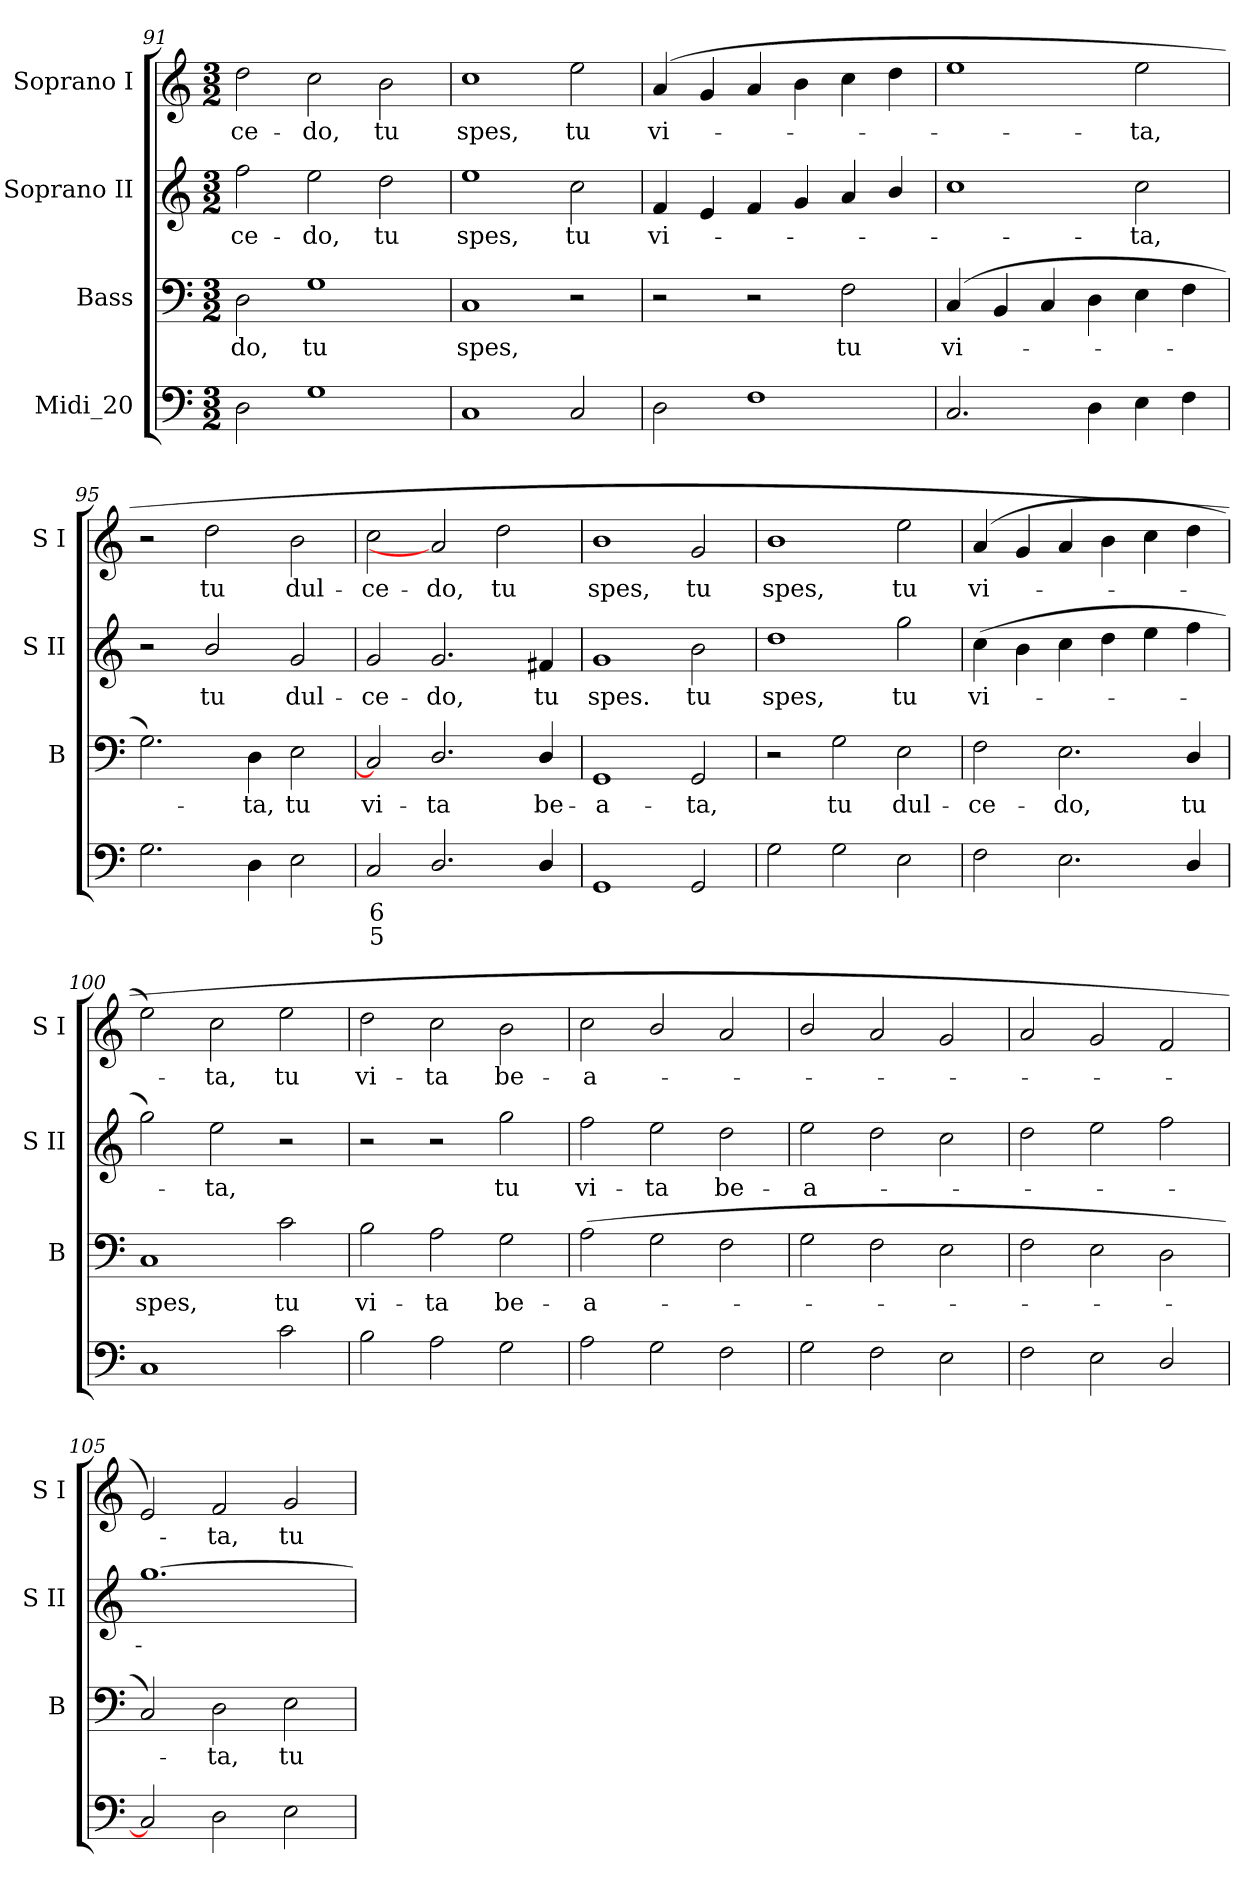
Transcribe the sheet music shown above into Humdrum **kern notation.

**kern	**text	**text	**kern	**text	**kern	**text	**kern	**text
*part4	*part4	*part4	*part3	*part3	*part2	*part2	*part1	*part1
*staff4	*staff4	*staff4	*staff3	*staff3	*staff2	*staff2	*staff1	*staff1
*I"Midi_20	*	*	*I"Bass	*	*I"Soprano II	*	*I"Soprano I	*
*	*	*	*I'B	*	*I'S II	*	*I'S I	*
*clefF4	*	*	*clefF4	*	*clefG2	*	*clefG2	*
*k[]	*	*	*k[]	*	*k[]	*	*k[]	*
*C:	*	*	*C:	*	*C:	*	*C:	*
*M3/2	*	*	*M3/2	*	*M3/2	*	*M3/2	*
=91	=91	=91	=91	=91	=91	=91	=91	=91
!	!	!	!	!LO:LY:b	!	!LO:LY:b	!	!LO:LY:b
2D	.	.	2D	-do,	2ff	-ce-	2dd	-ce-
!	!	!	!	!LO:LY:b	!	!LO:LY:b	!	!LO:LY:b
1G	.	.	1G	tu	2ee	-do,	2cc	-do,
!	!	!	!	!	!	!LO:LY:b	!	!LO:LY:b
.	.	.	.	.	2dd	tu	2b	tu
=92	=92	=92	=92	=92	=92	=92	=92	=92
!	!	!	!	!LO:LY:b	!	!LO:LY:b	!	!LO:LY:b
1C	.	.	1C	spes,	1ee	spes,	1cc	spes,
!	!	!	!	!	!	!LO:LY:b	!	!LO:LY:b
2C	.	.	2r	.	2cc	tu	2ee	tu
=93	=93	=93	=93	=93	=93	=93	=93	=93
!	!	!	!	!	!	!LO:LY:b	!	!LO:LY:b
2D	.	.	2r	.	4f	vi-	(<4a	vi-
.	.	.	.	.	4e	.	4g	.
1F	.	.	2r	.	4f	.	4a	.
.	.	.	.	.	4g	.	4b	.
!	!	!	!	!LO:LY:b	!	!	!	!
.	.	.	2F	tu	4a	.	4cc	.
.	.	.	.	.	4b/	.	4dd	.
!!LO:LB:g=z
=94	=94	=94	=94	=94	=94	=94	=94	=94
!	!	!	!	!LO:LY:b	!	!	!	!
2.C	.	.	(>4C	vi-	1cc	.	1ee	.
.	.	.	4BB	.	.	.	.	.
.	.	.	4C	.	.	.	.	.
4D	.	.	4D	.	.	.	.	.
!	!	!	!	!	!	!LO:LY:b	!	!LO:LY:b
4E	.	.	4E	.	2cc	ta,	2ee	ta,
4F	.	.	4F	.	.	.	.	.
=95	=95	=95	=95	=95	=95	=95	=95	=95
2.G	.	.	2.G)	.	2r	.	2r	.
!	!	!	!	!	!	!LO:LY:b	!	!LO:LY:b
.	.	.	.	.	2b/	tu	2dd	tu
!	!	!	!	!LO:LY:b	!	!	!	!
4D	.	.	4D	ta,	.	.	.	.
!	!	!	!	!LO:LY:b	!	!LO:LY:b	!	!LO:LY:b
2E	.	.	2E	tu	2g	dul-	2b	dul-
=96	=96	=96	=96	=96	=96	=96	=96	=96
!	!LO:LY:b	!LO:LY:b	!	!LO:LY:b	!	!LO:LY:b	!	!LO:LY:b
2C	6	5	2C]	vi-	2g	-ce-	2cc	-ce-
!	!	!	!	!LO:LY:b	!	!LO:LY:b	!	!LO:LY:b
2.D/	.	.	2.D/	-ta	2.g	-do,	2a]	-do,
!	!	!	!	!	!	!	!	!LO:LY:b
.	.	.	.	.	.	.	2dd	tu
!	!	!	!	!LO:LY:b	!	!LO:LY:b	!	!
4D/	.	.	4D/	be-	4f#X	tu	.	.
=97	=97	=97	=97	=97	=97	=97	=97	=97
!	!	!	!	!LO:LY:b	!	!LO:LY:b	!	!LO:LY:b
1GG	.	.	1GG	-a-	1g	spes.	1b	spes,
!	!	!	!	!LO:LY:b	!	!LO:LY:b	!	!LO:LY:b
2GG	.	.	2GG	-ta,	2b	tu	2g	tu
=98	=98	=98	=98	=98	=98	=98	=98	=98
!	!	!	!	!	!	!LO:LY:b	!	!LO:LY:b
2G	.	.	2r	.	1dd	spes,	1b	spes,
!	!	!	!	!LO:LY:b	!	!	!	!
2G	.	.	2G	tu	.	.	.	.
!	!	!	!	!LO:LY:b	!	!LO:LY:b	!	!LO:LY:b
2E	.	.	2E	dul-	2gg	tu	2ee	tu
=99	=99	=99	=99	=99	=99	=99	=99	=99
!	!	!	!	!LO:LY:b	!	!LO:LY:b	!	!LO:LY:b
2F	.	.	2F	-ce-	(>4cc	vi-	(<4a	vi-
.	.	.	.	.	4b	.	4g	.
!	!	!	!	!LO:LY:b	!	!	!	!
2.E	.	.	2.E	-do,	4cc	.	4a	.
.	.	.	.	.	4dd	.	4b	.
.	.	.	.	.	4ee	.	4cc	.
!	!	!	!	!LO:LY:b	!	!	!	!
4D/	.	.	4D/	tu	4ff	.	4dd	.
=100	=100	=100	=100	=100	=100	=100	=100	=100
!	!	!	!	!LO:LY:b	!	!	!	!
1C	.	.	1C	spes,	2gg)	.	2ee)	.
!	!	!	!	!	!	!LO:LY:b	!	!LO:LY:b
.	.	.	.	.	2ee	ta,	2cc	ta,
!	!	!	!	!LO:LY:b	!	!	!	!LO:LY:b
2c	.	.	2c	tu	2r	.	2ee	tu
=101	=101	=101	=101	=101	=101	=101	=101	=101
!	!	!	!	!LO:LY:b	!	!	!	!LO:LY:b
2B	.	.	2B	vi-	2r	.	2dd	vi-
!	!	!	!	!LO:LY:b	!	!	!	!LO:LY:b
2A	.	.	2A	-ta	2r	.	2cc	-ta
!	!	!	!	!LO:LY:b	!	!LO:LY:b	!	!LO:LY:b
2G	.	.	2G	be-	2gg	tu	2b	be-
=102	=102	=102	=102	=102	=102	=102	=102	=102
!	!	!	!	!LO:LY:b	!	!LO:LY:b	!	!LO:LY:b
2A	.	.	(>2A	-a-	2ff	vi-	2cc	-a-
!	!	!	!	!	!	!LO:LY:b	!	!
2G	.	.	2G	.	2ee	-ta	2b/	.
!	!	!	!	!	!	!LO:LY:b	!	!
2F	.	.	2F	.	2dd	be-	2a	.
=103	=103	=103	=103	=103	=103	=103	=103	=103
!	!	!	!	!	!	!LO:LY:b	!	!
2G	.	.	2G	.	2ee	-a-	2b/	.
2F	.	.	2F	.	2dd	.	2a	.
2E	.	.	2E	.	2cc	.	2g	.
!!LO:LB:g=z
=104	=104	=104	=104	=104	=104	=104	=104	=104
2F	.	.	2F	.	2dd	.	2a	.
2E	.	.	2E	.	2ee	.	2g	.
2D/	.	.	2D	.	2ff	.	2f	.
=105	=105	=105	=105	=105	=105	=105	=105	=105
2C]	.	.	2C)	.	[1.gg	.	2e)	.
!	!	!	!	!LO:LY:b	!	!	!	!LO:LY:b
2D	.	.	2D	ta,	.	.	2f	ta,
!	!	!	!	!LO:LY:b	!	!	!	!LO:LY:b
2E	.	.	2E	tu	.	.	2g	tu
=	=	=	=	=	=	=	=	=
*-	*-	*-	*-	*-	*-	*-	*-	*-
